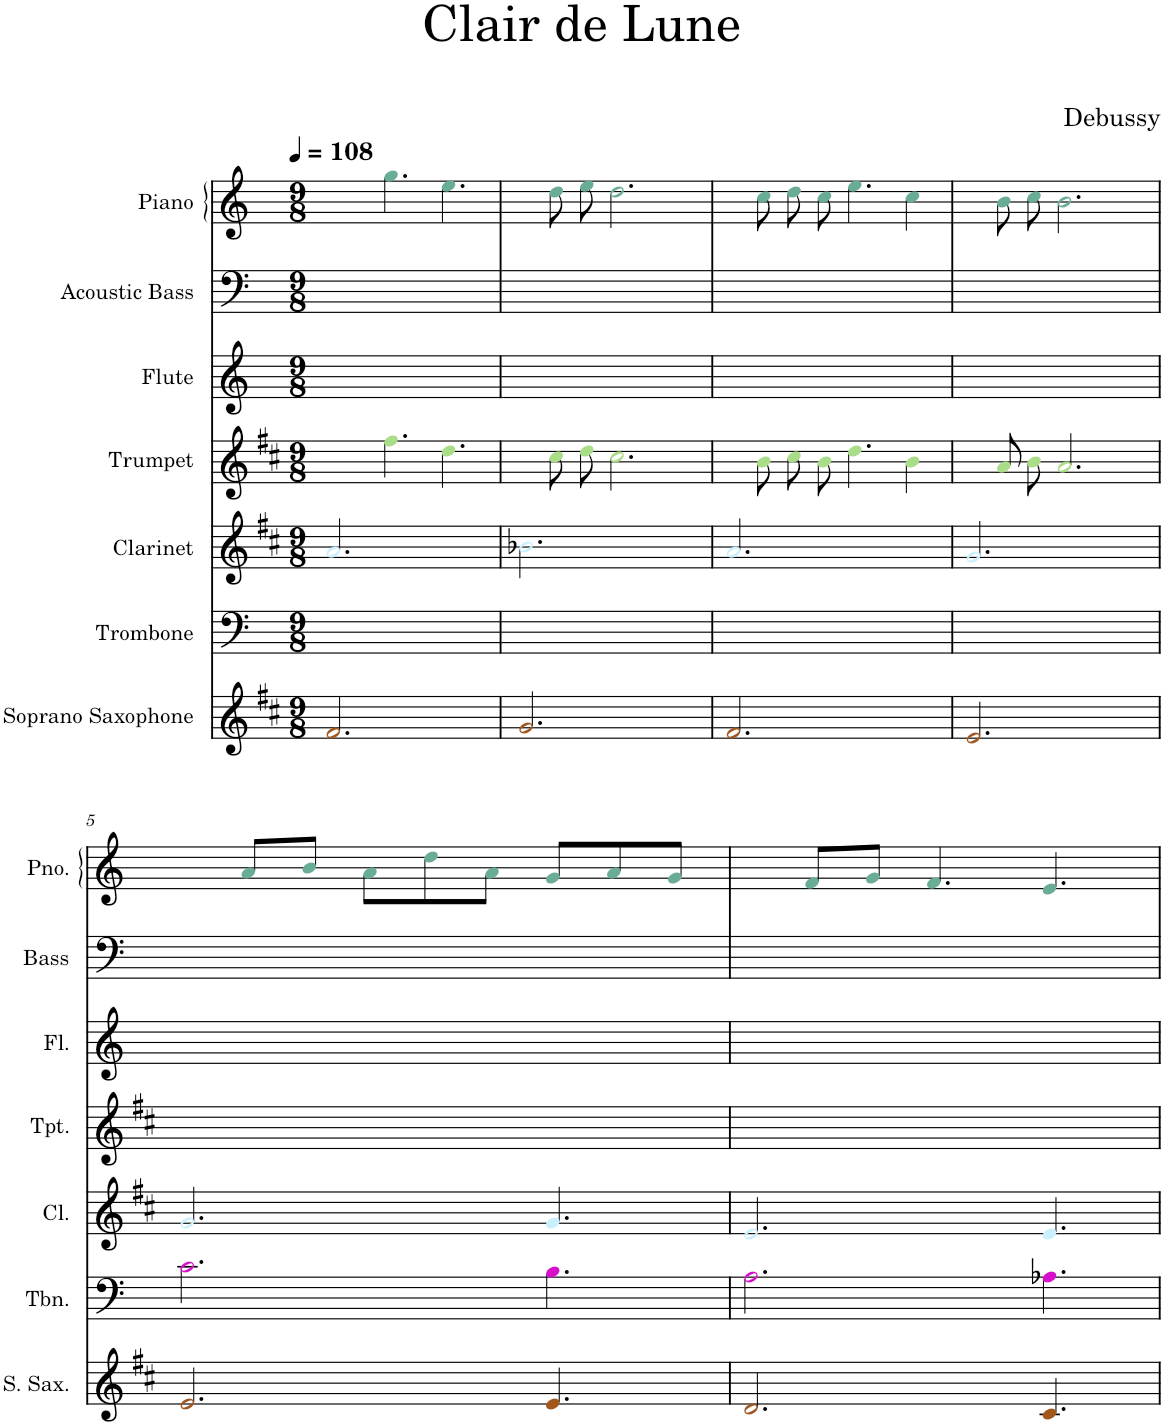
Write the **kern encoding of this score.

**kern	**kern	**kern	**kern	**kern	**kern	**kern
*part7	*part6	*part5	*part4	*part3	*part2	*part1
*staff7	*staff6	*staff5	*staff4	*staff3	*staff2	*staff1
*I"Soprano Saxophone	*I"Trombone	*I"Clarinet	*I"Trumpet	*I"Flute	*I"Acoustic Bass	*I"Piano
*I'S. Sax.	*I'Tbn.	*I'Cl.	*I'Tpt.	*I'Fl.	*I'Bass	*I'Pno.
*clefG2	*clefF4	*clefG2	*clefG2	*clefG2	*clefF4	*clefG2
*Trd1c2	*	*Trd1c2	*Trd1c2	*	*Trd7c12	*
*k[f#c#]	*k[]	*k[f#c#]	*k[f#c#]	*k[]	*k[]	*k[]
*M9/8	*M9/8	*M9/8	*M9/8	*M9/8	*M9/8	*M9/8
*MM108	*MM108	*MM108	*MM108	*MM108	*MM108	*MM108
=1	=1	=1	=1	=1	=1	=1
2.f#i/	1ryy	2.aj/	4.ryy	1ryy	1ryy	4.ryy
.	.	.	4.ff#Z\	.	.	4.ggV\
4.ryy	.	4.ryy	4.ddZ\	.	.	4.eeV\
.	8ryy	.	.	8ryy	8ryy	.
=2	=2	=2	=2	=2	=2	=2
2.gi/	1ryy	2.b-Xj\	8ryy	1ryy	1ryy	8ryy
.	.	.	8cc#Z\L	.	.	8ddV\
.	.	.	8ddZ\J	.	.	8eeV\
.	.	.	2.cc#Z\	.	.	2.ddV\
4.ryy	.	4.ryy	.	.	.	.
.	8ryy	.	.	8ryy	8ryy	.
=3	=3	=3	=3	=3	=3	=3
2.f#i/	1ryy	2.aj/	8ryy	1ryy	1ryy	8ryy
.	.	.	8bZ\L	.	.	8ccV\
.	.	.	8cc#Z\J	.	.	8ddV\
.	.	.	8bZ\	.	.	8ccV\
.	.	.	4.ddZ\	.	.	4.eeV\
4.ryy	.	4.ryy	.	.	.	.
.	.	.	4bZ\	.	.	4ccV\
.	8ryy	.	.	8ryy	8ryy	.
=4	=4	=4	=4	=4	=4	=4
2.ei/	1ryy	2.gj/	8ryy	1ryy	1ryy	8ryy
.	.	.	8aZ/L	.	.	8bV\
.	.	.	8bZ/J	.	.	8ccV\
.	.	.	2.aZ/	.	.	2.bV\
4.ryy	.	4.ryy	.	.	.	.
.	8ryy	.	.	8ryy	8ryy	.
!!LO:LB:g=z
=5	=5	=5	=5	=5	=5	=5
2.ei/	2.cN\	2.gj/	1ryy	1ryy	1ryy	8ryy
.	.	.	.	.	.	8aV/L
.	.	.	.	.	.	8bV/J
.	.	.	.	.	.	8aV\L
.	.	.	.	.	.	8ddV\
.	.	.	.	.	.	8aV\J
4.ei/	4.BN\	4.gj/	.	.	.	8gV/L
.	.	.	.	.	.	8aV/
.	.	.	8ryy	8ryy	8ryy	8gV/J
=6	=6	=6	=6	=6	=6	=6
2.di/	2.AN\	2.ej/	1ryy	1ryy	1ryy	8ryy
.	.	.	.	.	.	8fV/L
.	.	.	.	.	.	8gV/J
.	.	.	.	.	.	4.fV/
4.c#i/	4.A-XN\	4.ej/	.	.	.	4.eV/
.	.	.	8ryy	8ryy	8ryy	.
=	=	=	=	=	=	=
*-	*-	*-	*-	*-	*-	*-
